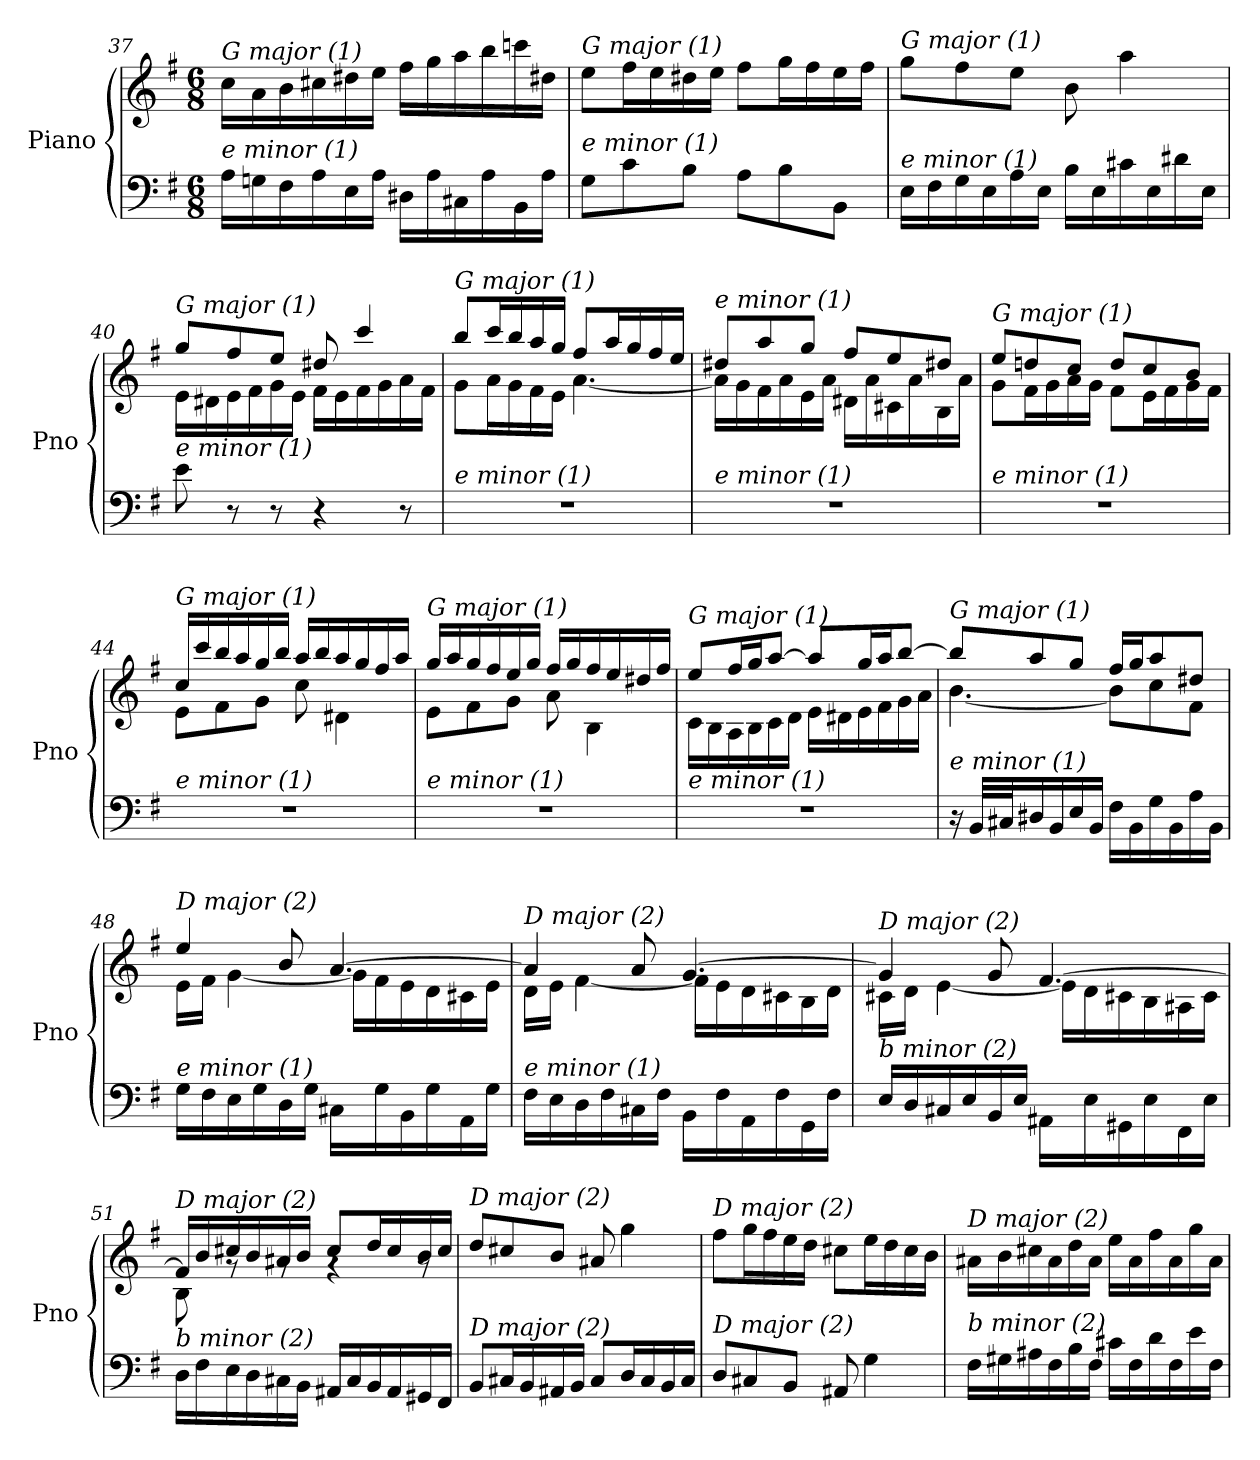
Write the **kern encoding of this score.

**kern	**kern
*part1	*part1
*staff2	*staff1
*I"Piano	*
*I'Pno	*
!!LO:LB:g=z
*clefF4	*clefG2
*k[f#]	*k[f#]
*M6/8	*M6/8
=37	=37
!	!LO:TX:i:t=G major (1)
!LO:TX:i:t=e minor (1)	!
16A\LL	16cc\LL
16Gn\	16a\
16F#\	16b\
16A\	16cc#X\
16E\	16dd#X\
16A\JJ	16ee\JJ
16D#X\LL	16ff#\LL
16A\	16gg\
16C#X\	16aa\
16A\	16bb\
16BB\	16cccn\
16A\JJ	16dd#X\JJ
=38	=38
!	!LO:TX:i:t=G major (1)
!LO:TX:i:t=e minor (1)	!
8G\L	8ee\L
8c\	16ff#\L
.	16ee\
8B\J	16dd#X\
.	16ee\JJ
8A\L	8ff#\L
8B\	16gg\L
.	16ff#\
8BB\J	16ee\
.	16ff#\JJ
=39	=39
!	!LO:TX:i:t=G major (1)
!LO:TX:i:t=e minor (1)	!
16E\LL	8gg\L
16F#\	.
16G\	8ff#\
16E\	.
16A\	8ee\J
16E\JJ	.
16B\LL	8b\
16E\	.
16c#X\	4aa\
16E\	.
16d#X\	.
16E\JJ	.
!!LO:LB:g=z
=40	=40
*	*^
!	!LO:TX:i:t=G major (1)	!
!LO:TX:i:t=e minor (1)	!	!
8e\	8gg/L	16e\LL
.	.	16d#X\
8r	8ff#/	16e\
.	.	16f#\
8r	8ee/J	16g\
.	.	16e\JJ
4r	8dd#X/	16f#\LL
.	.	16e\
.	4ccc/	16f#\
.	.	16g\
8r	.	16a\
.	.	16f#\JJ
=41	=41	=41
!	!LO:TX:i:t=G major (1)	!
!LO:TX:i:t=e minor (1)	!	!
2.r	8bb/L	8g\L
.	16ccc/L	16a\L
.	16bb/	16g\
.	16aa/	16f#\
.	16gg/JJ	16e\JJ
.	8ff#/L	[4.a\
.	16aa/L	.
.	16gg/	.
.	16ff#/	.
.	16ee/JJ	.
=42	=42	=42
!	!LO:TX:i:t=e minor (1)	!
!LO:TX:i:t=e minor (1)	!	!
2.r	8dd#X/L	16a\LL]
.	.	16g\
.	8aa/	16f#\
.	.	16a\
.	8gg/J	16e\
.	.	16a\JJ
.	8ff#/L	16d#X\LL
.	.	16a\
.	8ee/	16c#X\
.	.	16a\
.	8dd#X/J	16B\
.	.	16a\JJ
=43	=43	=43
!	!LO:TX:i:t=G major (1)	!
!LO:TX:i:t=e minor (1)	!	!
2.r	8ee/L	8g\L
.	8ddn/	16f#\L
.	.	16g\
.	8cc/J	16a\
.	.	16g\JJ
.	8dd/L	8f#\L
.	8cc/	16e\L
.	.	16f#\
.	8b/J	16g\
.	.	16f#\JJ
!!LO:PB:g=z	!!
=44	=44	=44
!	!LO:TX:i:t=G major (1)	!
!LO:TX:i:t=e minor (1)	!	!
2.r	16cc/LL	8e\L
.	16ccc/	.
.	16bb/	8f#\
.	16aa/	.
.	16gg/	8g\J
.	16bb/JJ	.
.	16aa/LL	8cc\
.	16bb/	.
.	16aa/	4d#X\
.	16gg/	.
.	16ff#/	.
.	16aa/JJ	.
=45	=45	=45
!	!LO:TX:i:t=G major (1)	!
!LO:TX:i:t=e minor (1)	!	!
2.r	16gg/LL	8e\L
.	16aa/	.
.	16gg/	8f#\
.	16ff#/	.
.	16ee/	8g\J
.	16gg/JJ	.
.	16ff#/LL	8a\
.	16gg/	.
.	16ff#/	4B\
.	16ee/	.
.	16dd#X/	.
.	16ff#/JJ	.
=46	=46	=46
!	!LO:TX:i:t=G major (1)	!
!LO:TX:i:t=e minor (1)	!	!
2.r	8ee/L	16c\LL
.	.	16B\
.	16ff#/L	16A\
.	16gg/J	16B\
.	[8aa/J	16c\
.	.	16d\JJ
.	8aa/L]	16e\LL
.	.	16d#X\
.	16gg/L	16e\
.	16aa/J	16f#\
.	[8bb/J	16g\
.	.	16a\JJ
=47	=47	=47
!	!LO:TX:i:t=G major (1)	!
!LO:TX:i:t=e minor (1)	!	!
16r	8bb/L]	[4.b\
32BB/LLL	.	.
32C#X/J	.	.
16D#X/	8aa/	.
16BB/	.	.
16E/	8gg/J	.
16BB/JJ	.	.
16F#\LL	16ff#/LL	8b\L]
16BB\	16gg/J	.
16G\	8aa/	8cc\
16BB\	.	.
16A\	8dd#X/J	8f#\J
16BB\JJ	.	.
!!LO:LB:g=z	!!
=48	=48	=48
!	!LO:TX:i:t=D major (2)	!
!LO:TX:i:t=e minor (1)	!	!
16G\LL	4ee/	16e\LL
16F#\	.	16f#\JJ
16E\	.	[4g\
16G\	.	.
16D\	8b/	.
16G\JJ	.	.
16C#X\LL	[4.a/	16g\LL]
16G\	.	16f#\
16BB\	.	16e\
16G\	.	16d\
16AA\	.	16c#X\
16G\JJ	.	16e\JJ
=49	=49	=49
!	!LO:TX:i:t=D major (2)	!
!LO:TX:i:t=e minor (1)	!	!
16F#\LL	4a/]	16d\LL
16E\	.	16e\JJ
16D\	.	[4f#\
16F#\	.	.
16C#X\	8a/	.
16F#\JJ	.	.
16BB\LL	[4.g/	16f#\LL]
16F#\	.	16e\
16AA\	.	16d\
16F#\	.	16c#X\
16GG\	.	16B\
16F#\JJ	.	16d\JJ
=50	=50	=50
!	!LO:TX:i:t=D major (2)	!
!LO:TX:i:t=b minor (2)	!	!
16E/LL	4g/]	16c#X\LL
16D/	.	16d\JJ
16C#X/	.	[4e\
16E/	.	.
16BB/	8g/	.
16E/JJ	.	.
16AA#X\LL	[4.f#/	16e\LL]
16E\	.	16d\
16GG#X\	.	16c#X\
16E\	.	16B\
16FF#\	.	16A#X\
16E\JJ	.	16c#\JJ
!!LO:LB:g=z	!!
=51	=51	=51
!	!LO:TX:i:t=D major (2)	!
!LO:TX:i:t=b minor (2)	!	!
16D\LL	16f#/LL]	8B\
16F#\	16b/	.
16E\	16cc#X/	8rg
16D\	16b/	.
16C#X\	16a#X/	8rg
16BB\JJ	16b/JJ	.
16AA#X/LL	8cc#/L	4rg
16C#/	.	.
16BB/	16dd/L	.
16AA#/	16cc#/	.
16GG#X/	16b/	8rg
16FF#/JJ	16cc#/JJ	.
*	*v	*v
=52	=52
!	!LO:TX:i:t=D major (2)
!LO:TX:i:t=D major (2)	!
8BB/L	8dd/L
16C#X/L	8cc#X/
16BB/	.
16AA#X/	8b/J
16BB/JJ	.
8C#/L	8a#X/
16D/L	4gg\
16C#/	.
16BB/	.
16C#/JJ	.
=53	=53
!	!LO:TX:i:t=D major (2)
!LO:TX:i:t=D major (2)	!
8D/L	8ff#\L
8C#X/	16gg\L
.	16ff#\
8BB/J	16ee\
.	16dd\JJ
8AA#X/	8cc#X\L
4G\	16ee\L
.	16dd\
.	16cc#\
.	16b\JJ
!!LO:LB:g=z
=54	=54
!	!LO:TX:i:t=D major (2)
!LO:TX:i:t=b minor (2)	!
16F#\LL	16a#X\LL
16G#X\	16b\
16A#X\	16cc#X\
16F#\	16a#\
16B\	16dd\
16F#\JJ	16a#\JJ
16c#X\LL	16ee\LL
16F#\	16a#\
16d\	16ff#\
16F#\	16a#\
16e\	16gg\
16F#\JJ	16a#\JJ
=	=
*-	*-
